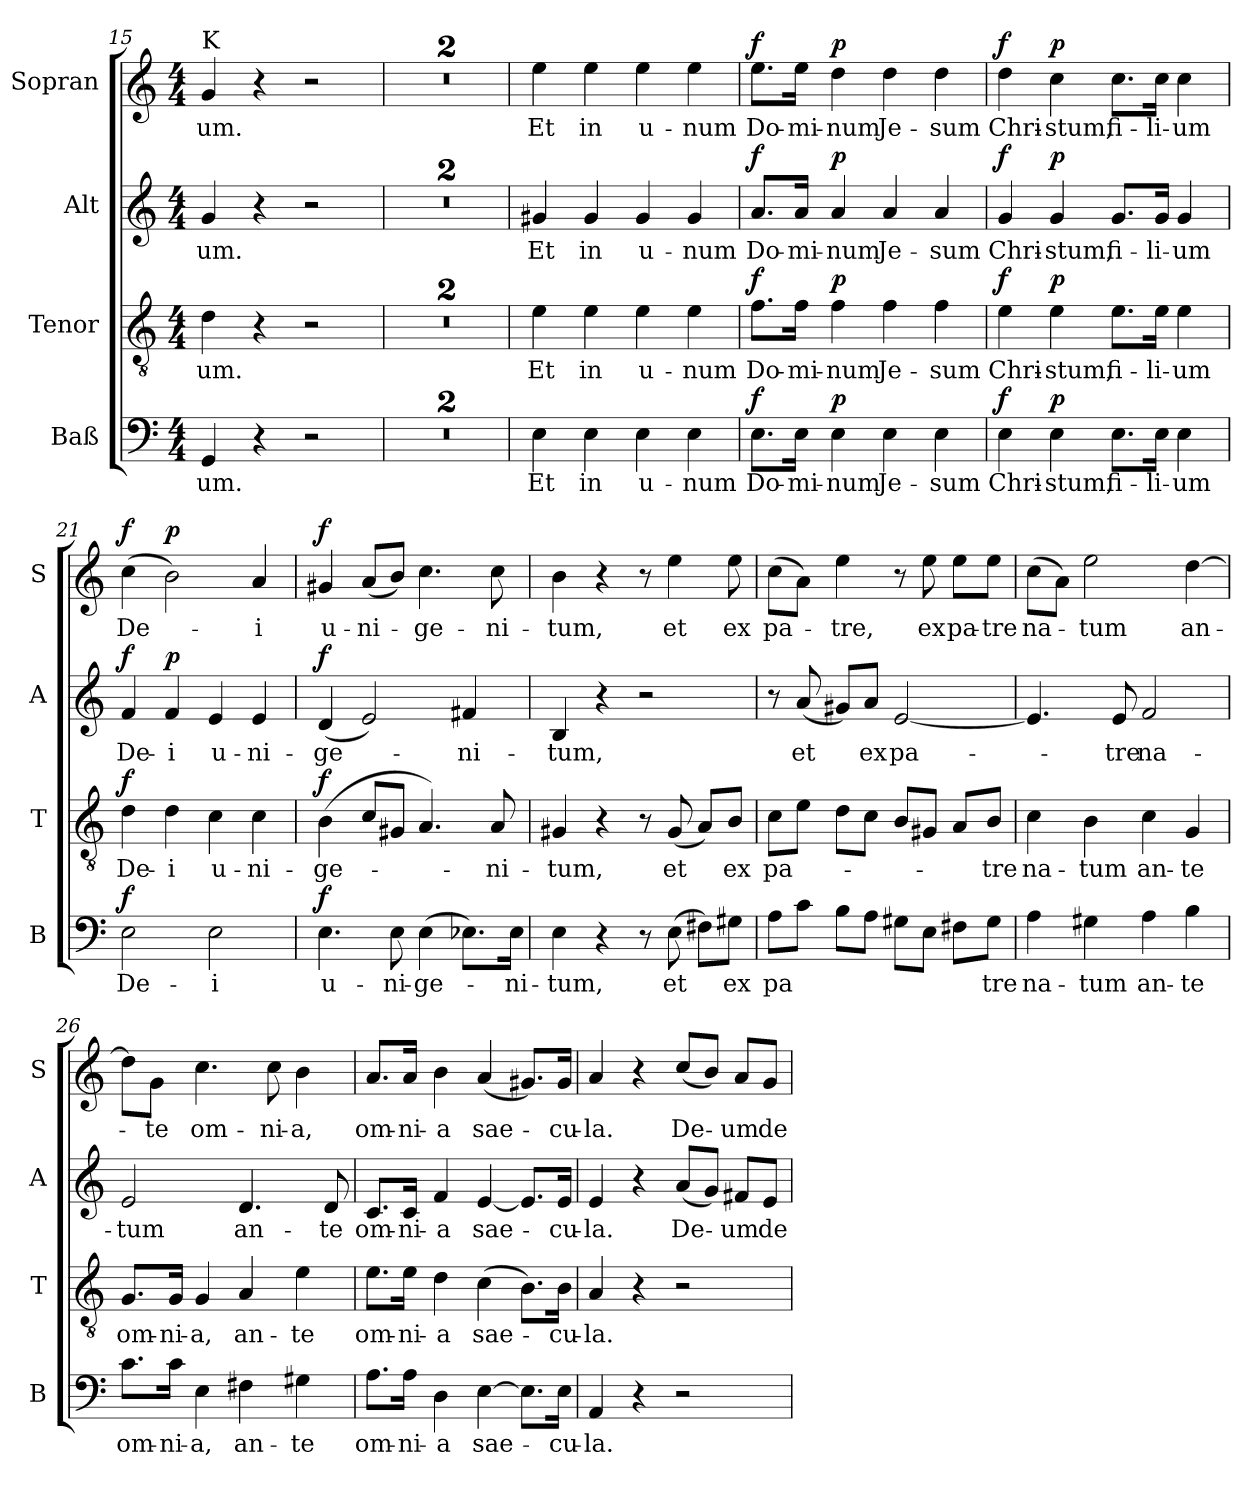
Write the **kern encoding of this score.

**kern	**text	**dynam	**kern	**text	**dynam	**kern	**text	**dynam	**kern	**text	**dynam
*part4	*part4	*part4	*part3	*part3	*part3	*part2	*part2	*part2	*part1	*part1	*part1
*staff4	*staff4	*staff4	*staff3	*staff3	*staff3	*staff2	*staff2	*staff2	*staff1	*staff1	*staff1
*I"Baß	*	*	*I"Tenor	*	*	*I"Alt	*	*	*I"Sopran	*	*
*I'B	*	*	*I'T	*	*	*I'A	*	*	*I'S	*	*
*clefF4	*	*	*clefGv2	*	*	*clefG2	*	*	*clefG2	*	*
*k[]	*	*	*k[]	*	*	*k[]	*	*	*k[]	*	*
*M4/4	*	*	*M4/4	*	*	*M4/4	*	*	*M4/4	*	*
=15	=15	=15	=15	=15	=15	=15	=15	=15	=15	=15	=15
!	!	!	!	!	!	!	!	!	!LO:TX:a:t=K	!	!
!	!LO:LY:b	!	!	!LO:LY:b	!	!	!LO:LY:b	!	!	!LO:LY:b	!
4GG/	um.	.	4d\	um.	.	4g/	um.	.	4g/	um.	.
4r	.	.	4r	.	.	4r	.	.	4r	.	.
2r	.	.	2r	.	.	2r	.	.	2r	.	.
=16	=16	=16	=16	=16	=16	=16	=16	=16	=16	=16	=16
1r	.	.	1r	.	.	1r	.	.	1r	.	.
=17	=17	=17	=17	=17	=17	=17	=17	=17	=17	=17	=17
1r	.	.	1r	.	.	1r	.	.	1r	.	.
!!LO:PB:g=z
=18	=18	=18	=18	=18	=18	=18	=18	=18	=18	=18	=18
!	!LO:LY:b	!	!	!LO:LY:b	!	!	!LO:LY:b	!	!	!LO:LY:b	!
4E\	Et	.	4e\	Et	.	4g#X/	Et	.	4ee\	Et	.
!	!LO:LY:b	!	!	!LO:LY:b	!	!	!LO:LY:b	!	!	!LO:LY:b	!
4E\	in	.	4e\	in	.	4g#/	in	.	4ee\	in	.
!	!LO:LY:b	!	!	!LO:LY:b	!	!	!LO:LY:b	!	!	!LO:LY:b	!
4E\	u-	.	4e\	u-	.	4g#/	u-	.	4ee\	u-	.
!	!LO:LY:b	!	!	!LO:LY:b	!	!	!LO:LY:b	!	!	!LO:LY:b	!
4E\	num	.	4e\	num	.	4g#/	num	.	4ee\	num	.
=19	=19	=19	=19	=19	=19	=19	=19	=19	=19	=19	=19
!	!LO:LY:b	!LO:DY:b	!	!LO:LY:b	!LO:DY:b	!	!LO:LY:b	!LO:DY:b	!	!LO:LY:b	!LO:DY:b
8.E\L	Do-	f	8.f\L	Do-	f	8.a/L	Do-	f	8.ee\L	Do-	f
!	!LO:LY:b	!	!	!LO:LY:b	!	!	!LO:LY:b	!	!	!LO:LY:b	!
16E\Jk	mi-	.	16f\Jk	mi-	.	16a/Jk	mi-	.	16ee\Jk	mi-	.
!	!LO:LY:b	!LO:DY:b	!	!LO:LY:b	!LO:DY:b	!	!LO:LY:b	!LO:DY:b	!	!LO:LY:b	!LO:DY:b
4E\	num	p	4f\	num	p	4a/	num	p	4dd\	num	p
!	!LO:LY:b	!	!	!LO:LY:b	!	!	!LO:LY:b	!	!	!LO:LY:b	!
4E\	Je-	.	4f\	Je-	.	4a/	Je-	.	4dd\	Je-	.
!	!LO:LY:b	!	!	!LO:LY:b	!	!	!LO:LY:b	!	!	!LO:LY:b	!
4E\	sum	.	4f\	sum	.	4a/	sum	.	4dd\	sum	.
=20	=20	=20	=20	=20	=20	=20	=20	=20	=20	=20	=20
!	!LO:LY:b	!LO:DY:b	!	!LO:LY:b	!LO:DY:b	!	!LO:LY:b	!LO:DY:b	!	!LO:LY:b	!LO:DY:b
4E\	Chri-	f	4e\	Chri-	f	4g/	Chri-	f	4dd\	Chri-	f
!	!LO:LY:b	!LO:DY:b	!	!LO:LY:b	!LO:DY:b	!	!LO:LY:b	!LO:DY:b	!	!LO:LY:b	!LO:DY:b
4E\	stum,	p	4e\	stum,	p	4g/	stum,	p	4cc\	stum,	p
!	!LO:LY:b	!	!	!LO:LY:b	!	!	!LO:LY:b	!	!	!LO:LY:b	!
8.E\L	fi-	.	8.e\L	fi-	.	8.g/L	fi-	.	8.cc\L	fi-	.
!	!LO:LY:b	!	!	!LO:LY:b	!	!	!LO:LY:b	!	!	!LO:LY:b	!
16E\Jk	li-	.	16e\Jk	li-	.	16g/Jk	li-	.	16cc\Jk	li-	.
!	!LO:LY:b	!	!	!LO:LY:b	!	!	!LO:LY:b	!	!	!LO:LY:b	!
4E\	um	.	4e\	um	.	4g/	um	.	4cc\	um	.
=21	=21	=21	=21	=21	=21	=21	=21	=21	=21	=21	=21
!	!LO:LY:b	!LO:DY:b	!	!LO:LY:b	!LO:DY:b	!	!LO:LY:b	!LO:DY:b	!	!LO:LY:b	!LO:DY:b
2E\	De-	f	4d\	De-	f	4f/	De-	f	(4cc\	De-	f
!	!	!	!	!LO:LY:b	!	!	!LO:LY:b	!LO:DY:b	!	!	!LO:DY:b
.	.	.	4d\	i	.	4f/	i	p	2b\)	.	p
!	!LO:LY:b	!	!	!LO:LY:b	!	!	!LO:LY:b	!	!	!	!
2E\	i	.	4c\	u-	.	4e/	u-	.	.	.	.
!	!	!	!	!LO:LY:b	!	!	!LO:LY:b	!	!	!LO:LY:b	!
.	.	.	4c\	ni-	.	4e/	ni-	.	4a/	i	.
=22	=22	=22	=22	=22	=22	=22	=22	=22	=22	=22	=22
!	!LO:LY:b	!LO:DY:b	!	!LO:LY:b	!LO:DY:b	!	!LO:LY:b	!LO:DY:b	!	!LO:LY:b	!LO:DY:b
4.E\	u-	f	(4B\	ge-	f	(4d/	ge-	f	4g#X/	u-	f
!	!	!	!	!	!	!	!	!	!	!LO:LY:b	!
.	.	.	8c/L	.	.	2e/)	.	.	(8a/L	ni-	.
!	!LO:LY:b	!	!	!	!	!	!	!	!	!	!
8E\	ni-	.	8G#X/J	.	.	.	.	.	8b/J)	.	.
!	!LO:LY:b	!	!	!	!	!	!	!	!	!LO:LY:b	!
(4E\	ge-	.	4.A/)	.	.	.	.	.	4.cc\	ge-	.
!	!	!	!	!	!	!	!LO:LY:b	!	!	!	!
8.E-X\L)	.	.	.	.	.	4f#X/	ni-	.	.	.	.
!	!	!	!	!LO:LY:b	!	!	!	!	!	!LO:LY:b	!
.	.	.	8A/	ni-	.	.	.	.	8cc\	ni-	.
!	!LO:LY:b	!	!	!	!	!	!	!	!	!	!
16E-\Jk	ni-	.	.	.	.	.	.	.	.	.	.
=23	=23	=23	=23	=23	=23	=23	=23	=23	=23	=23	=23
!	!LO:LY:b	!	!	!LO:LY:b	!	!	!LO:LY:b	!	!	!LO:LY:b	!
4E\	tum,	.	4G#X/	tum,	.	4B/	tum,	.	4b\	tum,	.
4r	.	.	4r	.	.	4r	.	.	4r	.	.
8r	.	.	8r	.	.	2r	.	.	8r	.	.
!	!LO:LY:b	!	!	!LO:LY:b	!	!	!	!	!	!LO:LY:b	!
(8E\	et	.	(8G#/	et	.	.	.	.	4ee\	et	.
8F#X\L)	.	.	8A/L)	.	.	.	.	.	.	.	.
!	!LO:LY:b	!	!	!LO:LY:b	!	!	!	!	!	!LO:LY:b	!
8G#X\J	ex	.	8B/J	ex	.	.	.	.	8ee\	ex	.
!!LO:PB:g=z
=24	=24	=24	=24	=24	=24	=24	=24	=24	=24	=24	=24
!	!LO:LY:b	!	!	!LO:LY:b	!	!	!	!	!	!LO:LY:b	!
8A\L	pa-	.	8c\L	pa-	.	8r	.	.	(8cc\L	pa-	.
!	!	!	!	!	!	!	!LO:LY:b	!	!	!	!
8c\J	.	.	8e\J	.	.	(8a/	et	.	8a\J)	.	.
!	!	!	!	!	!	!	!	!	!	!LO:LY:b	!
8B\L	.	.	8d\L	.	.	8g#X/L)	.	.	4ee\	tre,	.
!	!	!	!	!	!	!	!LO:LY:b	!	!	!	!
8A\J	.	.	8c\J	.	.	8a/J	ex	.	.	.	.
!	!LO:LY:b	!	!	!	!	!	!LO:LY:b	!	!	!	!
8G#X\L	--	.	8B/L	.	.	[2e/	pa-	.	8r	.	.
!	!	!	!	!	!	!	!	!	!	!LO:LY:b	!
8E\J	.	.	8G#X/J	.	.	.	.	.	8ee\	ex	.
!	!	!	!	!	!	!	!	!	!	!LO:LY:b	!
8F#X\L	.	.	8A/L	.	.	.	.	.	8ee\L	pa-	.
!	!LO:LY:b	!	!	!LO:LY:b	!	!	!	!	!	!LO:LY:b	!
8G#\J	tre	.	8B/J	tre	.	.	.	.	8ee\J	tre	.
=25	=25	=25	=25	=25	=25	=25	=25	=25	=25	=25	=25
!	!LO:LY:b	!	!	!LO:LY:b	!	!	!	!	!	!LO:LY:b	!
4A\	na-	.	4c\	na-	.	4.e/]	.	.	(8cc\L	na-	.
.	.	.	.	.	.	.	.	.	8a\J)	.	.
!	!LO:LY:b	!	!	!LO:LY:b	!	!	!	!	!	!LO:LY:b	!
4G#X\	tum	.	4B\	tum	.	.	.	.	2ee\	tum	.
!	!	!	!	!	!	!	!LO:LY:b	!	!	!	!
.	.	.	.	.	.	8e/	tre	.	.	.	.
!	!LO:LY:b	!	!	!LO:LY:b	!	!	!LO:LY:b	!	!	!	!
4A\	an-	.	4c\	an-	.	2f/	na-	.	.	.	.
!	!LO:LY:b	!	!	!LO:LY:b	!	!	!	!	!	!LO:LY:b	!
4B\	te	.	4G/	te	.	.	.	.	[4dd\	an-	.
=26	=26	=26	=26	=26	=26	=26	=26	=26	=26	=26	=26
!	!LO:LY:b	!	!	!LO:LY:b	!	!	!LO:LY:b	!	!	!	!
8.c\L	om-	.	8.G/L	om-	.	2e/	tum	.	8dd\L]	.	.
!	!	!	!	!	!	!	!	!	!	!LO:LY:b	!
.	.	.	.	.	.	.	.	.	8g\J	te	.
!	!LO:LY:b	!	!	!LO:LY:b	!	!	!	!	!	!	!
16c\Jk	ni-	.	16G/Jk	ni-	.	.	.	.	.	.	.
!	!LO:LY:b	!	!	!LO:LY:b	!	!	!	!	!	!LO:LY:b	!
4E\	a,	.	4G/	a,	.	.	.	.	4.cc\	om-	.
!	!LO:LY:b	!	!	!LO:LY:b	!	!	!LO:LY:b	!	!	!	!
4F#X\	an-	.	4A/	an-	.	4.d/	an-	.	.	.	.
!	!	!	!	!	!	!	!	!	!	!LO:LY:b	!
.	.	.	.	.	.	.	.	.	8cc\	ni-	.
!	!LO:LY:b	!	!	!LO:LY:b	!	!	!	!	!	!LO:LY:b	!
4G#X\	te	.	4e\	te	.	.	.	.	4b\	a,	.
!	!	!	!	!	!	!	!LO:LY:b	!	!	!	!
.	.	.	.	.	.	8d/	te	.	.	.	.
=27	=27	=27	=27	=27	=27	=27	=27	=27	=27	=27	=27
!	!LO:LY:b	!	!	!LO:LY:b	!	!	!LO:LY:b	!	!	!LO:LY:b	!
8.A\L	om-	.	8.e\L	om-	.	8.c/L	om-	.	8.a/L	om-	.
!	!LO:LY:b	!	!	!LO:LY:b	!	!	!LO:LY:b	!	!	!LO:LY:b	!
16A\Jk	ni-	.	16e\Jk	ni-	.	16c/Jk	ni-	.	16a/Jk	ni-	.
!	!LO:LY:b	!	!	!LO:LY:b	!	!	!LO:LY:b	!	!	!LO:LY:b	!
4D\	a	.	4d\	a	.	4f/	a	.	4b\	a	.
!	!LO:LY:b	!	!	!LO:LY:b	!	!	!LO:LY:b	!	!	!LO:LY:b	!
[4E\	sae-	.	(4c\	sae-	.	[4e/	sae-	.	(4a/	sae-	.
8.E\L]	.	.	8.B\L)	.	.	8.e/L]	.	.	8.g#X/L)	.	.
!	!LO:LY:b	!	!	!LO:LY:b	!	!	!LO:LY:b	!	!	!LO:LY:b	!
16E\Jk	cu-	.	16B\Jk	cu-	.	16e/Jk	cu-	.	16g#/Jk	cu-	.
=28	=28	=28	=28	=28	=28	=28	=28	=28	=28	=28	=28
!	!LO:LY:b	!	!	!LO:LY:b	!	!	!LO:LY:b	!	!	!LO:LY:b	!
4AA/	la.	.	4A/	la.	.	4e/	la.	.	4a/	la.	.
4r	.	.	4r	.	.	4r	.	.	4r	.	.
!	!	!	!	!	!	!	!LO:LY:b	!	!	!LO:LY:b	!
2r	.	.	2r	.	.	(8a/L	De-	.	(8cc/L	De-	.
.	.	.	.	.	.	8g/J)	.	.	8b/J)	.	.
!	!	!	!	!	!	!	!LO:LY:b	!	!	!LO:LY:b	!
.	.	.	.	.	.	8f#X/L	um	.	8a/L	um	.
!	!	!	!	!	!	!	!LO:LY:b	!	!	!LO:LY:b	!
.	.	.	.	.	.	8e/J	de	.	8g/J	de	.
=	=	=	=	=	=	=	=	=	=	=	=
*-	*-	*-	*-	*-	*-	*-	*-	*-	*-	*-	*-
